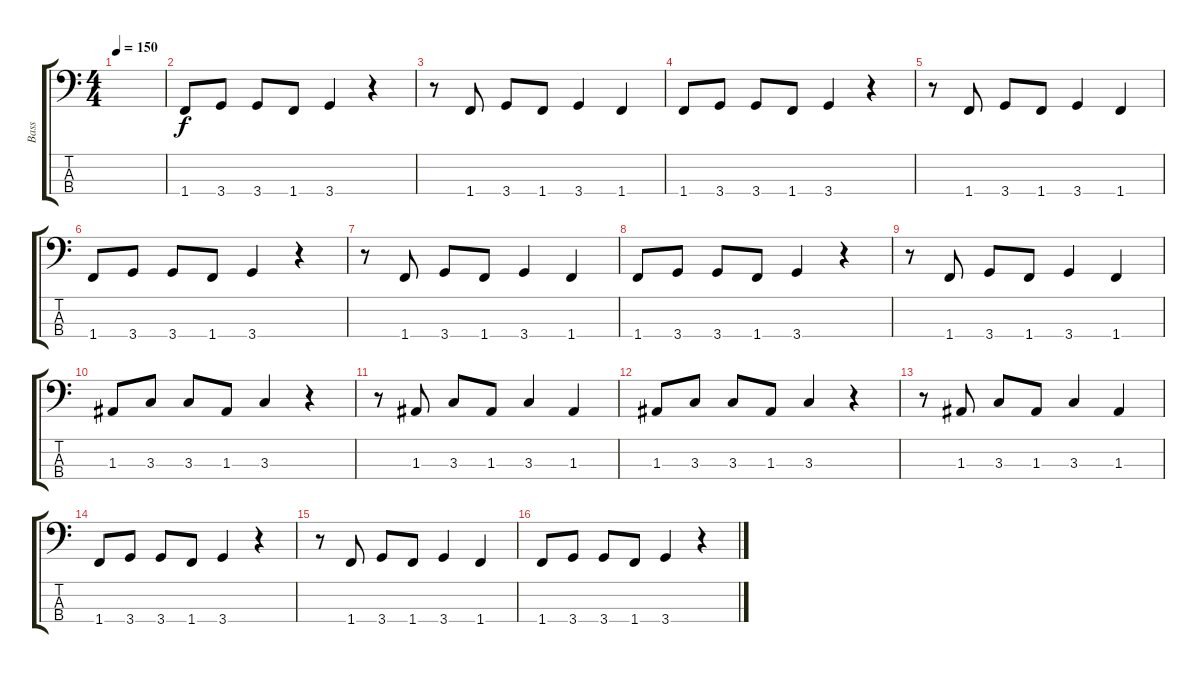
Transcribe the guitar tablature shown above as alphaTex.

\track ("Bass" "Bass") {instrument electricbassfinger}
\staff {score tabs}
\tuning (G2 D2 A1 E1) {hide}
\ts (4 4)
\tempo 150
\clef f4
\ks c
|
1.4.8 3.4.8 3.4.8 1.4.8 3.4.4 r.4 |
r.8 1.4.8 3.4.8 1.4.8 3.4.4 1.4.4 |
1.4.8 3.4.8 3.4.8 1.4.8 3.4.4 r.4 |
r.8 1.4.8 3.4.8 1.4.8 3.4.4 1.4.4 |
1.4.8 3.4.8 3.4.8 1.4.8 3.4.4 r.4 |
r.8 1.4.8 3.4.8 1.4.8 3.4.4 1.4.4 |
1.4.8 3.4.8 3.4.8 1.4.8 3.4.4 r.4 |
r.8 1.4.8 3.4.8 1.4.8 3.4.4 1.4.4 |
1.3.8 3.3.8 3.3.8 1.3.8 3.3.4 r.4 |
r.8 1.3.8 3.3.8 1.3.8 3.3.4 1.3.4 |
1.3.8 3.3.8 3.3.8 1.3.8 3.3.4 r.4 |
r.8 1.3.8 3.3.8 1.3.8 3.3.4 1.3.4 |
1.4.8 3.4.8 3.4.8 1.4.8 3.4.4 r.4 |
r.8 1.4.8 3.4.8 1.4.8 3.4.4 1.4.4 |
1.4.8 3.4.8 3.4.8 1.4.8 3.4.4 r.4
